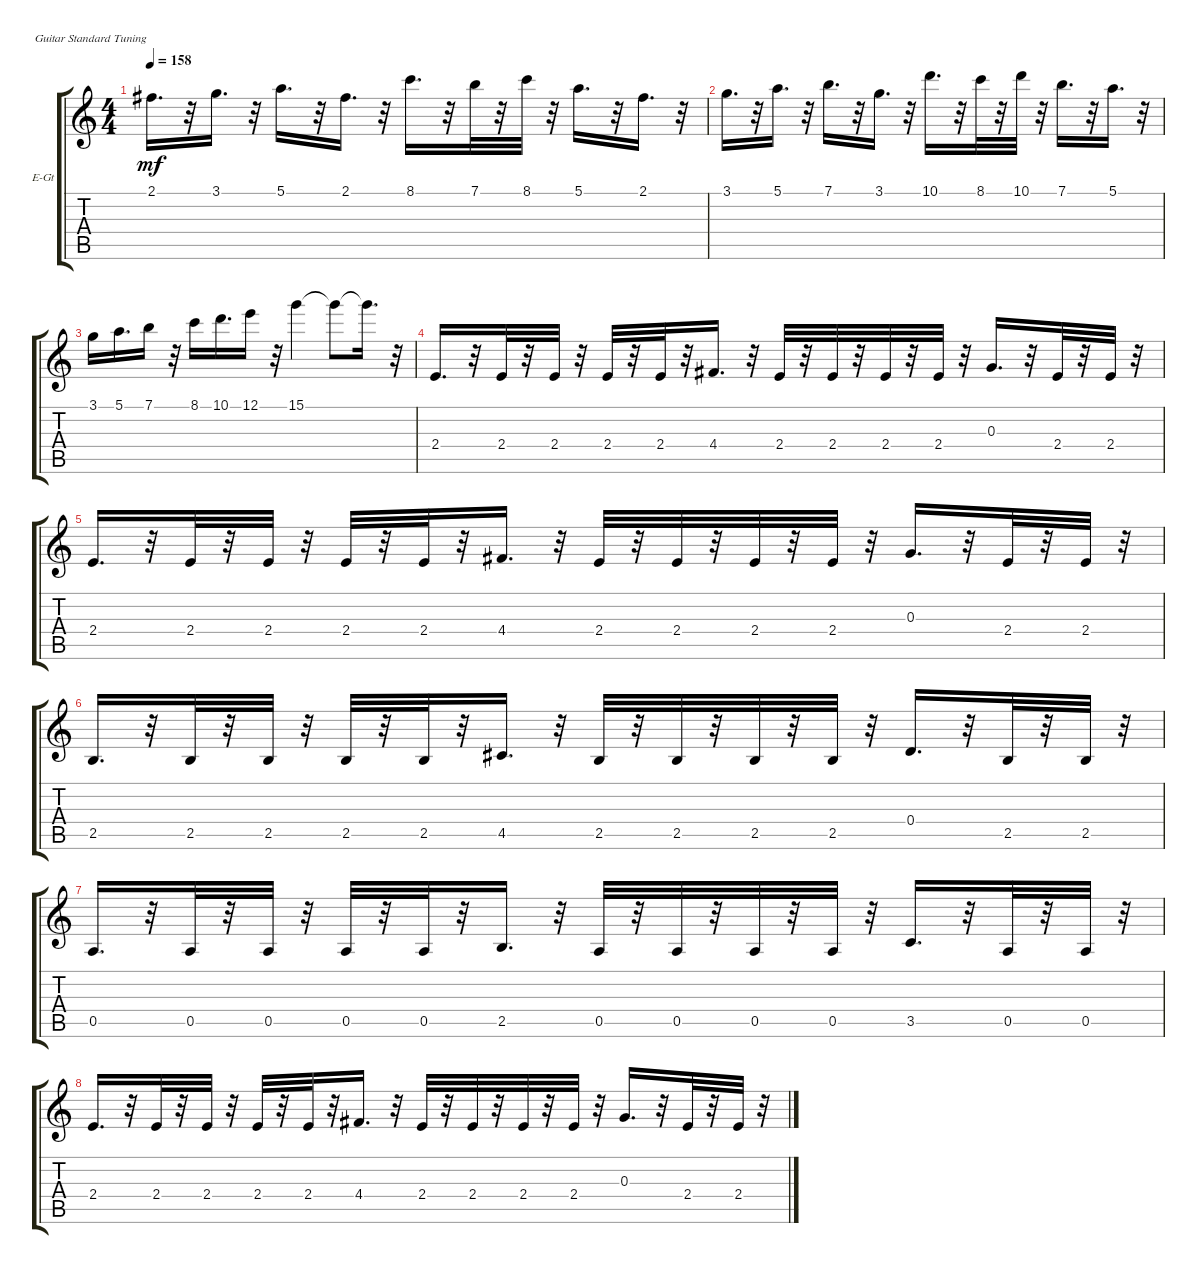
\bracketExtendMode groupsimilarinstruments
\firstSystemTrackNameOrientation horizontal
\otherSystemsTrackNameOrientation horizontal
\track ("" "E-Gt") {instrument electricguitarclean}
\staff {score tabs}
\tuning (E4 B3 G3 D3 A2 E2)
\ts (4 4)
\tempo 158
\clef g2
\ks c
2.1.16{d dy mf} r.32 3.1.16{d} r.32 5.1.16{d} r.32 2.1.16{d} r.32 8.1.16{d} r.32 7.1.32 r.32 8.1.32 r.32 5.1.16{d} r.32 2.1.16{d} r.32 |
3.1.16{d} r.32 5.1.16{d} r.32 7.1.16{d} r.32 3.1.16{d} r.32 10.1.16{d} r.32 8.1.32 r.32 10.1.32 r.32 7.1.16{d} r.32 5.1.16{d} r.32 |
3.1.16 5.1.16{d} 7.1.16 r.32 8.1.16 10.1.16{d} 12.1.16 r.32 15.1.4 15.1{t}.8 15.1{t}.16{d} r.32 |
2.4.16{d} r.32 2.4.32 r.32 2.4.32 r.32 2.4.32 r.32 2.4.32 r.32 4.4.16{d} r.32 2.4.32 r.32 2.4.32 r.32 2.4.32 r.32 2.4.32 r.32 0.3.16{d} r.32 2.4.32 r.32 2.4.32 r.32 |
2.4.16{d} r.32 2.4.32 r.32 2.4.32 r.32 2.4.32 r.32 2.4.32 r.32 4.4.16{d} r.32 2.4.32 r.32 2.4.32 r.32 2.4.32 r.32 2.4.32 r.32 0.3.16{d} r.32 2.4.32 r.32 2.4.32 r.32 |
2.5.16{d} r.32 2.5.32 r.32 2.5.32 r.32 2.5.32 r.32 2.5.32 r.32 4.5.16{d} r.32 2.5.32 r.32 2.5.32 r.32 2.5.32 r.32 2.5.32 r.32 0.4.16{d} r.32 2.5.32 r.32 2.5.32 r.32 |
0.5.16{d} r.32 0.5.32 r.32 0.5.32 r.32 0.5.32 r.32 0.5.32 r.32 2.5.16{d} r.32 0.5.32 r.32 0.5.32 r.32 0.5.32 r.32 0.5.32 r.32 3.5.16{d} r.32 0.5.32 r.32 0.5.32 r.32 |
2.4.16{d} r.32 2.4.32 r.32 2.4.32 r.32 2.4.32 r.32 2.4.32 r.32 4.4.16{d} r.32 2.4.32 r.32 2.4.32 r.32 2.4.32 r.32 2.4.32 r.32 0.3.16{d} r.32 2.4.32 r.32 2.4.32 r.32
